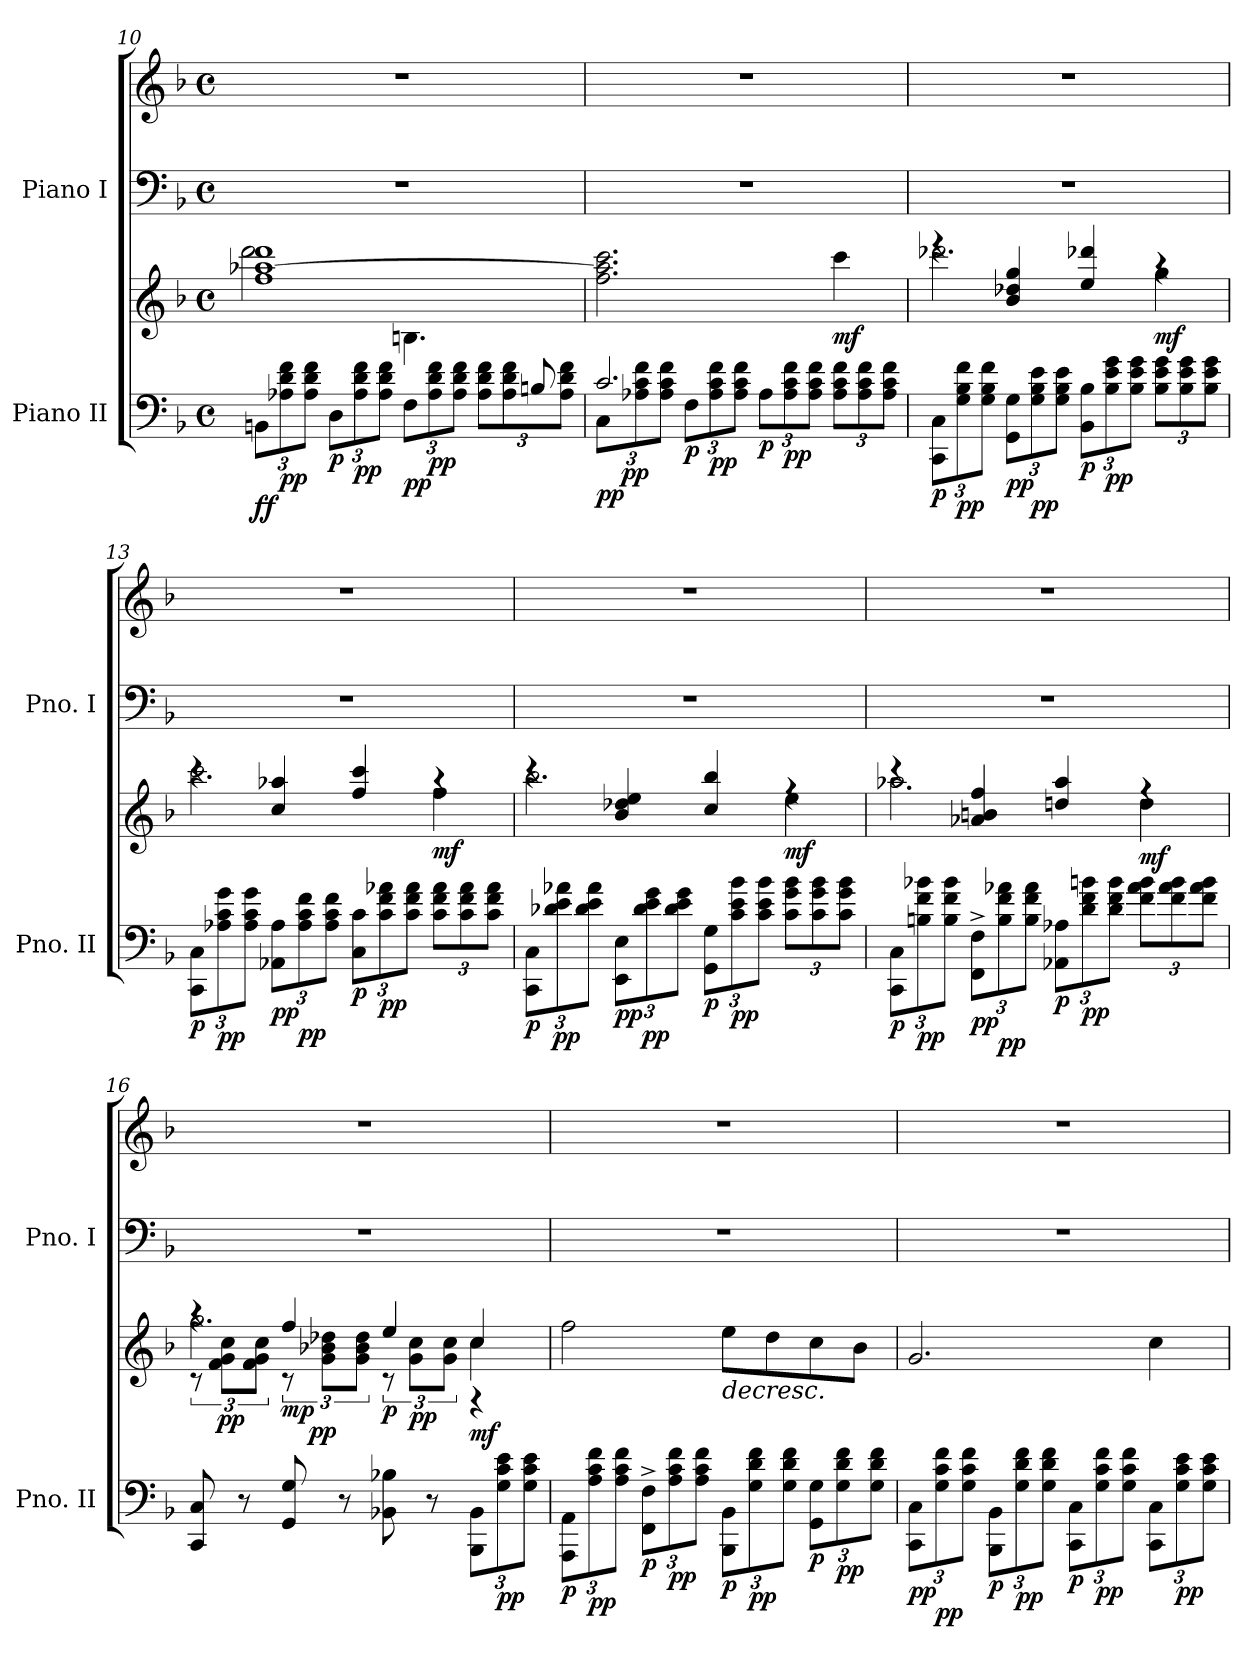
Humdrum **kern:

**kern	**kern	**dynam	**kern	**kern
*part2	*part2	*part2	*part1	*part1
*staff4	*staff3	*staff3/4	*staff2	*staff1
*I"Piano II	*	*	*I"Piano I	*
*I'Pno. II	*	*	*I'Pno. I	*
!!LO:PB:g=z
*clefF4	*clefG2	*	*clefF4	*clefG2
*k[b-]	*k[b-]	*	*k[b-]	*k[b-]
*M4/4	*M4/4	*	*M4/4	*M4/4
*met(c)	*met(c)	*	*met(c)	*met(c)
=10	=10	=10	=10	=10
*^	*	*	*	*
*	*Xbrackettup	*	*	*	*
*	*	*^	*	*	*
!	!	!	!	!LO:DY:b=2	!	!
!	!	!	!	!LO:DY:n=1:b	!	!
2..ryy	12BBn!\L	1ff! [1aa-X! 1ddd!	2ddd!\	f f	1r	1r
!	!	!	!	!LO:DY:n=2:b=2	!	!
.	12A-X!\ 12d!\ 12f!\	.	.	pp	.	.
.	12A-!\ 12d!\ 12f!\J	.	.	.	.	.
!	!	!	!	!LO:DY:n=3:b=2	!	!
.	12D!\L	.	.	p	.	.
!	!	!	!	!LO:DY:n=4:b=2	!	!
.	12A-!\ 12d!\ 12f!\	.	.	pp	.	.
.	12A-!\ 12d!\ 12f!\J	.	.	.	.	.
!	!	!	!	!LO:DY:n=5:b=2	!	!
!	!	!	!	!LO:DY:n=6:b	!	!
.	12F!\L	.	4.Bn!\	p p	.	.
!	!	!	!	!LO:DY:n=7:b=2	!	!
.	12A-!\ 12d!\ 12f!\	.	.	pp	.	.
.	12A-!\ 12d!\ 12f!\J	.	.	.	.	.
.	12A-!\ 12d!\ 12f!\L	.	.	.	.	.
.	12A-!\ 12d!\ 12f!\	.	.	.	.	.
8Bn!/	.	.	8ryy	.	.	.
.	12A-!\ 12d!\ 12f!\J	.	.	.	.	.
=11	=11	=11	=11	=11	=11	=11
!	!	!	!	!LO:DY:b=2	!	!
!	!	!	!	!LO:DY:n=1:b	!	!
2.c!/	12C!\L	2.ff!\ 2.aa-!\] 2.ccc!\	2.ryy	p p	1r	1r
!	!	!	!	!LO:DY:n=2:b=2	!	!
.	12A-X!\ 12c!\ 12f!\	.	.	pp	.	.
.	12A-!\ 12c!\ 12f!\J	.	.	.	.	.
!	!	!	!	!LO:DY:n=3:b=2	!	!
.	12F!\L	.	.	p	.	.
!	!	!	!	!LO:DY:n=4:b=2	!	!
.	12A-!\ 12c!\ 12f!\	.	.	pp	.	.
.	12A-!\ 12c!\ 12f!\J	.	.	.	.	.
!	!	!	!	!LO:DY:n=5:b=2	!	!
.	12A-!\L	.	.	p	.	.
!	!	!	!	!LO:DY:n=6:b=2	!	!
.	12A-!\ 12c!\ 12f!\	.	.	pp	.	.
.	12A-!\ 12c!\ 12f!\J	.	.	.	.	.
!	!	!	!	!LO:DY:n=7:b	!	!
4ryy	12A-!\ 12c!\ 12f!\L	4ccc!\	4rGGGGyy	mf	.	.
.	12A-!\ 12c!\ 12f!\	.	.	.	.	.
.	12A-!\ 12c!\ 12f!\J	.	.	.	.	.
=12	=12	=12	=12	=12	=12	=12
!	!	!	!	!LO:DY:b=2	!	!
*v	*v	*	*	*	*	*
12CC!\ 12C!\L	4reee	2.ddd-X!\	p	1r	1r
!	!	!	!LO:DY:b=2	!	!
12G!\ 12B-!\ 12f!\	.	.	pp	.	.
12G!\ 12B-!\ 12f!\J	.	.	.	.	.
!	!	!	!LO:DY:b=2	!	!
!	!	!	!LO:DY:n=1:b	!	!
12GG!\ 12G!\L	4b-!/ 4dd-X!/ 4gg!/	.	p p	.	.
!	!	!	!LO:DY:n=2:b=2	!	!
12G!\ 12B-!\ 12e!\	.	.	pp	.	.
12G!\ 12B-!\ 12e!\J	.	.	.	.	.
!	!	!	!LO:DY:n=3:b=2	!	!
12BB-!\ 12B-!\L	4ee!/ 4ddd-X!/	.	p	.	.
!	!	!	!LO:DY:n=4:b=2	!	!
12B-!\ 12e!\ 12g!\	.	.	pp	.	.
12B-!\ 12e!\ 12g!\J	.	.	.	.	.
!	!	!	!LO:DY:n=5:b	!	!
12B-!\ 12e!\ 12g!\L	4raa	4gg!\	mf	.	.
12B-!\ 12e!\ 12g!\	.	.	.	.	.
12B-!\ 12e!\ 12g!\J	.	.	.	.	.
=13	=13	=13	=13	=13	=13
!	!	!	!LO:DY:b=2	!	!
12CC!\ 12C!\L	4rccc	2.ccc!\	p	1r	1r
!	!	!	!LO:DY:b=2	!	!
12A-X!\ 12c!\ 12g!\	.	.	pp	.	.
12A-!\ 12c!\ 12g!\J	.	.	.	.	.
!	!	!	!LO:DY:b=2	!	!
!	!	!	!LO:DY:n=1:b	!	!
12AA-X!\ 12A-!\L	4cc!/ 4aa-X!/	.	p p	.	.
!	!	!	!LO:DY:n=2:b=2	!	!
12A-!\ 12c!\ 12f!\	.	.	pp	.	.
12A-!\ 12c!\ 12f!\J	.	.	.	.	.
!	!	!	!LO:DY:n=3:b=2	!	!
12C!\ 12c!\L	4ff!/ 4ccc!/	.	p	.	.
!	!	!	!LO:DY:n=4:b=2	!	!
12c!\ 12f!\ 12a-X!\	.	.	pp	.	.
12c!\ 12f!\ 12a-!\J	.	.	.	.	.
!	!	!	!LO:DY:n=5:b	!	!
12c!\ 12f!\ 12a-!\L	4raa	4ff!\	mf	.	.
12c!\ 12f!\ 12a-!\	.	.	.	.	.
12c!\ 12f!\ 12a-!\J	.	.	.	.	.
!!LO:LB:g=z
=14	=14	=14	=14	=14	=14
!	!	!	!LO:DY:b=2	!	!
12CC!\ 12C!\L	4rccc	2.bb-!\	p	1r	1r
!	!	!	!LO:DY:b=2	!	!
12d-X!\ 12e!\ 12a-X!\	.	.	pp	.	.
12d-!\ 12e!\ 12a-!\J	.	.	.	.	.
!	!	!	!LO:DY:b=2	!	!
!	!	!	!LO:DY:n=1:b	!	!
12EE!\ 12E!\L	4b-!/ 4dd-X!/ 4ee!/	.	p p	.	.
!	!	!	!LO:DY:n=2:b=2	!	!
12d-!\ 12e!\ 12g!\	.	.	pp	.	.
12d-!\ 12e!\ 12g!\J	.	.	.	.	.
!	!	!	!LO:DY:n=3:b=2	!	!
12GG!\ 12G!\L	4cc!/ 4bb-!/	.	p	.	.
!	!	!	!LO:DY:n=4:b=2	!	!
12c!\ 12e!\ 12b-!\	.	.	pp	.	.
12c!\ 12e!\ 12b-!\J	.	.	.	.	.
!	!	!	!LO:DY:n=5:b	!	!
12c!\ 12g!\ 12b-!\L	4rff	4ee!\	mf	.	.
12c!\ 12g!\ 12b-!\	.	.	.	.	.
12c!\ 12g!\ 12b-!\J	.	.	.	.	.
=15	=15	=15	=15	=15	=15
!	!	!	!LO:DY:b=2	!	!
12CC!\ 12C!\L	4rccc	2.aa-X!\	p	1r	1r
!	!	!	!LO:DY:b=2	!	!
12Bn!\ 12f!\ 12b-X!\	.	.	pp	.	.
12B!\ 12f!\ 12b-!\J	.	.	.	.	.
!	!	!	!LO:DY:b=2	!	!
!	!	!	!LO:DY:n=1:b	!	!
12FF!\^ 12F!\^L	4a-X!/ 4bn!/ 4ff!/	.	p p	.	.
!	!	!	!LO:DY:n=2:b=2	!	!
12B!\ 12f!\ 12a-X!\	.	.	pp	.	.
12B!\ 12f!\ 12a-!\J	.	.	.	.	.
!	!	!	!LO:DY:n=3:b=2	!	!
12AA-X!\ 12A-X!\L	4ddn!/ 4aa-!/	.	p	.	.
!	!	!	!LO:DY:n=4:b=2	!	!
12d!\ 12f!\ 12bn!\	.	.	pp	.	.
12d!\ 12f!\ 12b!\J	.	.	.	.	.
!	!	!	!LO:DY:n=5:b	!	!
12f!\ 12a-!\ 12b!\L	4rff	4dd!\	mf	.	.
12f!\ 12a-!\ 12b!\	.	.	.	.	.
12f!\ 12a-!\ 12b!\J	.	.	.	.	.
=16	=16	=16	=16	=16	=16
*	*	*^	*	*	*
!	!	!	!	!LO:DY:b=2	!	!
!	!	!	!	!LO:DY:n=1:b	!	!
8CC!/ 8C!/	4raa	2.gg!\	12rc	p mf	1r	1r
!	!	!	!	!LO:DY:n=2:b	!	!
.	.	.	12f!\ 12g!\ 12cc!\L	pp	.	.
8r	.	.	.	.	.	.
.	.	.	12f!\ 12g!\ 12cc!\J	.	.	.
!	!	!	!	!LO:DY:n=3:b	!	!
8GG!/ 8G!/	4ff!/	.	12rc	mp	.	.
!	!	!	!	!LO:DY:n=4:b	!	!
.	.	.	12g!\ 12b-X!\ 12dd-X!\L	pp	.	.
8r	.	.	.	.	.	.
.	.	.	12g!\ 12b-!\ 12dd-!\J	.	.	.
!	!	!	!	!LO:DY:n=5:b	!	!
8BB-X!\ 8B-X!\	4ee!/	.	12rc	p	.	.
!	!	!	!	!LO:DY:n=6:b	!	!
.	.	.	12g!\ 12cc!\L	pp	.	.
8r	.	.	.	.	.	.
.	.	.	12g!\ 12cc!\J	.	.	.
!	!	!	!	!LO:DY:n=7:b	!	!
12BBB-!\ 12BB-!\L	4cc!/	4cc!\	4rF	mf	.	.
!	!	!	!	!LO:DY:n=8:b=2	!	!
12G!\ 12c!\ 12e!\	.	.	.	pp	.	.
12G!\ 12c!\ 12e!\J	.	.	.	.	.	.
*	*v	*v	*v	*	*	*
!!LO:LB:g=z
=17	=17	=17	=17	=17
!	!	!LO:DY:b=2	!	!
12AAA!\ 12AA!\L	2ff!\	p	1r	1r
!	!	!LO:DY:b=2	!	!
12A!\ 12c!\ 12f!\	.	pp	.	.
12A!\ 12c!\ 12f!\J	.	.	.	.
!	!	!LO:DY:b=2	!	!
12FF!\^ 12F!\^L	.	p	.	.
!	!	!LO:DY:b=2	!	!
12A!\ 12c!\ 12f!\	.	pp	.	.
12A!\ 12c!\ 12f!\J	.	.	.	.
!	!	!LO:HP:b	!	!
!	!	!LO:DY:n=1:b=2	!	!
12BBB-!\ 12BB-!\L	8ee!\L	> p	.	.
!	!	!LO:DY:n=2:b=2	!	!
12G!\ 12d!\ 12f!\	.	pp	.	.
.	8dd!\	.	.	.
12G!\ 12d!\ 12f!\J	.	.	.	.
!	!	!LO:DY:n=3:b=2	!	!
12GG!\ 12G!\L	8cc!\	p	.	.
!	!	!LO:DY:n=4:b=2	!	!
12G!\ 12d!\ 12f!\	.	pp	.	.
.	8b-!\J	.	.	.
12G!\ 12d!\ 12f!\J	.	.	.	.
.	.	]	.	.
=18	=18	=18	=18	=18
!	!	!LO:DY:b=2	!	!
!	!	!LO:DY:n=1:b	!	!
12CC!\ 12C!\L	2.g!/	p p	1r	1r
!	!	!LO:DY:n=2:b=2	!	!
12G!\ 12c!\ 12f!\	.	pp	.	.
12G!\ 12c!\ 12f!\J	.	.	.	.
!	!	!LO:DY:n=3:b=2	!	!
12BBB-!\ 12BB-!\L	.	p	.	.
!	!	!LO:DY:n=4:b=2	!	!
12G!\ 12d!\ 12f!\	.	pp	.	.
12G!\ 12d!\ 12f!\J	.	.	.	.
!	!	!LO:DY:n=5:b=2	!	!
12CC!\ 12C!\L	.	p	.	.
!	!	!LO:DY:n=6:b=2	!	!
12G!\ 12c!\ 12f!\	.	pp	.	.
12G!\ 12c!\ 12f!\J	.	.	.	.
!	!	!LO:DY:n=7:b=2	!	!
!	!	!LO:DY:n=8:b	!	!
12CC!\ 12C!\L	4cc!\	p mp	.	.
!	!	!LO:DY:n=9:b=2	!	!
12G!\ 12c!\ 12e!\	.	pp	.	.
12G!\ 12c!\ 12e!\J	.	.	.	.
=	=	=	=	=
*-	*-	*-	*-	*-
